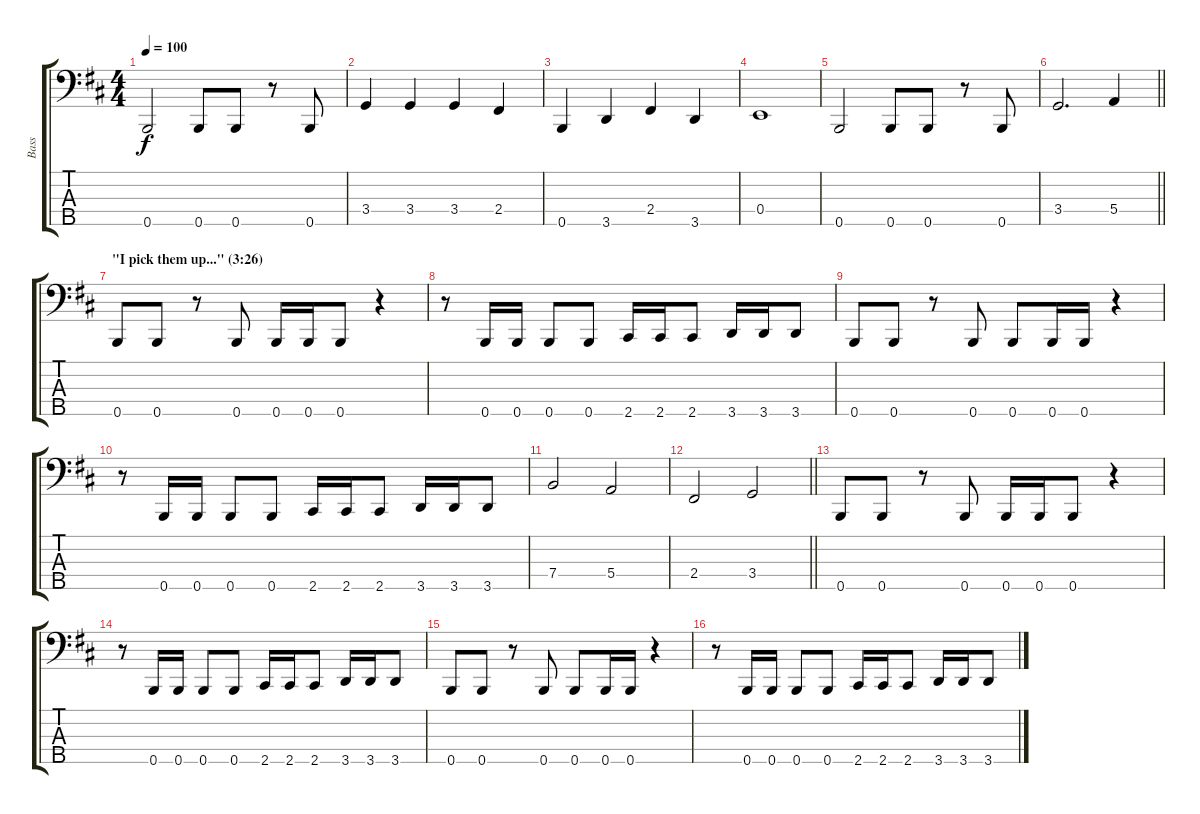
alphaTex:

\track ("Bass" "Bass") {instrument electricbassfinger}
\staff {score tabs}
\tuning (G2 D2 A1 E1 B0) {hide}
\ts (4 4)
\tempo 100
\clef f4
\ks bminor
0.5.2{dy f} 0.5.8 0.5.8 r.8 0.5.8 |
3.4.4 3.4.4 3.4.4 2.4.4 |
0.5.4 3.5.4 2.4.4 3.5.4 |
0.4.1 |
0.5.2 0.5.8 0.5.8 r.8 0.5.8 |
\barLineRight lightlight
3.4.2{d} 5.4.4 |
\section ("" "\"I pick them up...\" (3:26)")
0.5.8 0.5.8 r.8 0.5.8 0.5.16 0.5.16 0.5.8 r.4 |
r.8 0.5.16 0.5.16 0.5.8 0.5.8 2.5.16 2.5.16 2.5.8 3.5.16 3.5.16 3.5.8 |
0.5.8 0.5.8 r.8 0.5.8 0.5.8 0.5.16 0.5.16 r.4 |
r.8 0.5.16 0.5.16 0.5.8 0.5.8 2.5.16 2.5.16 2.5.8 3.5.16 3.5.16 3.5.8 |
7.4.2 5.4.2 |
\barLineRight lightlight
2.4.2 3.4.2 |
0.5.8 0.5.8 r.8 0.5.8 0.5.16 0.5.16 0.5.8 r.4 |
r.8 0.5.16 0.5.16 0.5.8 0.5.8 2.5.16 2.5.16 2.5.8 3.5.16 3.5.16 3.5.8 |
0.5.8 0.5.8 r.8 0.5.8 0.5.8 0.5.16 0.5.16 r.4 |
r.8 0.5.16 0.5.16 0.5.8 0.5.8 2.5.16 2.5.16 2.5.8 3.5.16 3.5.16 3.5.8
